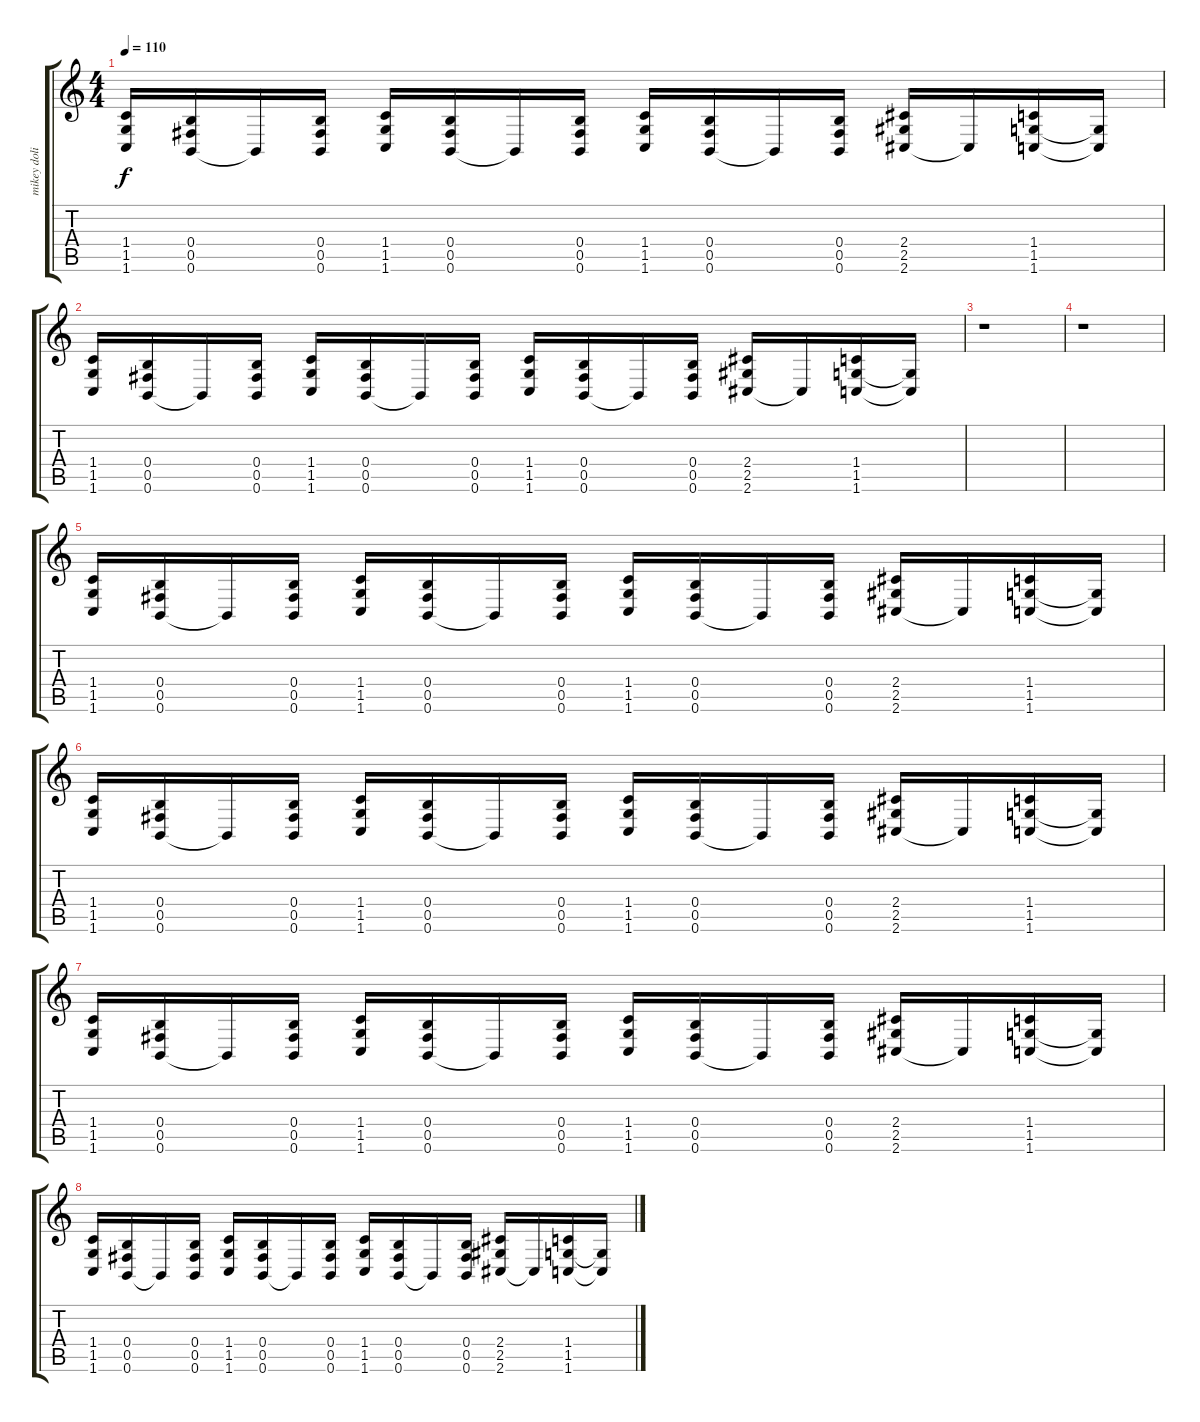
\track ("mikey doling" "mikey doli") {instrument distortionguitar}
\staff {score tabs}
\tuning (Db4 Ab3 E3 B2 Gb2 B1) {hide}
\ts (4 4)
\tempo 110
\clef g2
\ks c
(1.4 1.5 1.6).16{dy f} (0.4 0.5 0.6).16 0.6{t}.16 (0.4 0.5 0.6).16 (1.4 1.5 1.6).16 (0.4 0.5 0.6).16 0.6{t}.16 (0.4 0.5 0.6).16 (1.4 1.5 1.6).16 (0.4 0.5 0.6).16 0.6{t}.16 (0.4 0.5 0.6).16 (2.4 2.5 2.6).16 2.6{t}.16 (1.4 1.5 1.6).16 (1.5{t} 1.6{t}).16 |
(1.4 1.5 1.6).16 (0.4 0.5 0.6).16 0.6{t}.16 (0.4 0.5 0.6).16 (1.4 1.5 1.6).16 (0.4 0.5 0.6).16 0.6{t}.16 (0.4 0.5 0.6).16 (1.4 1.5 1.6).16 (0.4 0.5 0.6).16 0.6{t}.16 (0.4 0.5 0.6).16 (2.4 2.5 2.6).16 2.6{t}.16 (1.4 1.5 1.6).16 (1.5{t} 1.6{t}).16 |
r.1 |
r.1 |
(1.4 1.5 1.6).16 (0.4 0.5 0.6).16 0.6{t}.16 (0.4 0.5 0.6).16 (1.4 1.5 1.6).16 (0.4 0.5 0.6).16 0.6{t}.16 (0.4 0.5 0.6).16 (1.4 1.5 1.6).16 (0.4 0.5 0.6).16 0.6{t}.16 (0.4 0.5 0.6).16 (2.4 2.5 2.6).16 2.6{t}.16 (1.4 1.5 1.6).16 (1.5{t} 1.6{t}).16 |
(1.4 1.5 1.6).16 (0.4 0.5 0.6).16 0.6{t}.16 (0.4 0.5 0.6).16 (1.4 1.5 1.6).16 (0.4 0.5 0.6).16 0.6{t}.16 (0.4 0.5 0.6).16 (1.4 1.5 1.6).16 (0.4 0.5 0.6).16 0.6{t}.16 (0.4 0.5 0.6).16 (2.4 2.5 2.6).16 2.6{t}.16 (1.4 1.5 1.6).16 (1.5{t} 1.6{t}).16 |
(1.4 1.5 1.6).16 (0.4 0.5 0.6).16 0.6{t}.16 (0.4 0.5 0.6).16 (1.4 1.5 1.6).16 (0.4 0.5 0.6).16 0.6{t}.16 (0.4 0.5 0.6).16 (1.4 1.5 1.6).16 (0.4 0.5 0.6).16 0.6{t}.16 (0.4 0.5 0.6).16 (2.4 2.5 2.6).16 2.6{t}.16 (1.4 1.5 1.6).16 (1.5{t} 1.6{t}).16 |
(1.4 1.5 1.6).16 (0.4 0.5 0.6).16 0.6{t}.16 (0.4 0.5 0.6).16 (1.4 1.5 1.6).16 (0.4 0.5 0.6).16 0.6{t}.16 (0.4 0.5 0.6).16 (1.4 1.5 1.6).16 (0.4 0.5 0.6).16 0.6{t}.16 (0.4 0.5 0.6).16 (2.4 2.5 2.6).16 2.6{t}.16 (1.4 1.5 1.6).16 (1.5{t} 1.6{t}).16
